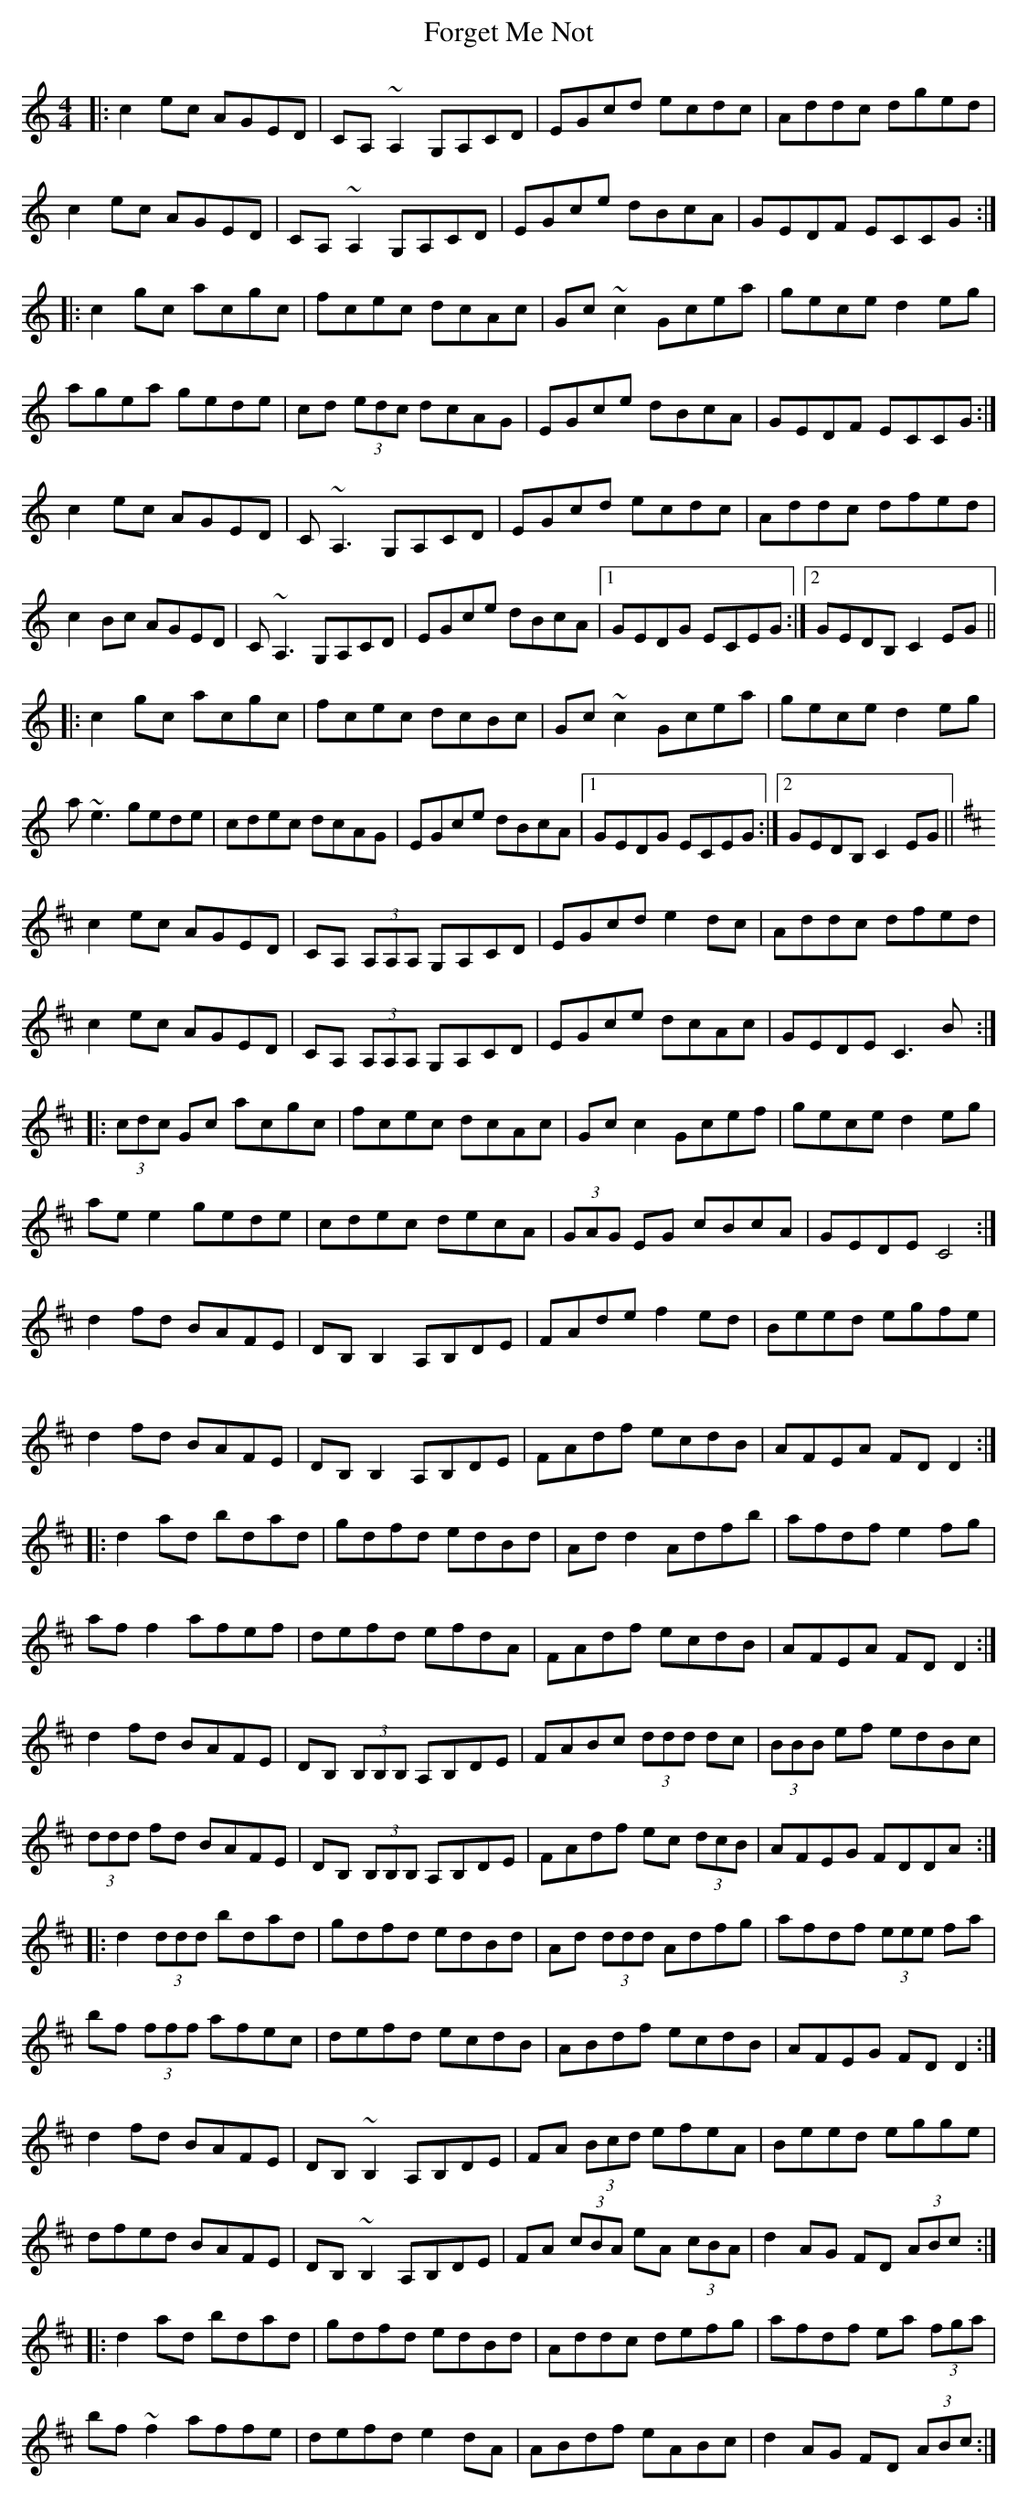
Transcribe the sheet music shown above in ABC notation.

X:1
T: Forget Me Not
M: 4/4
L: 1/8
K: Cmaj
|:c2ec AGED|CA,~A,2 G,A,CD|EGcd ecdc|Addc dged|
c2ec AGED|CA,~A,2 G,A,CD|EGce dBcA|GEDF ECCG:|
|:c2gc acgc|fcec dcAc|Gc~c2 Gcea|gece d2eg|
agea gede|cd (3edc dcAG|EGce dBcA|GEDF ECCG:|
c2ec AGED|C~A,3 G,A,CD|EGcd ecdc|Addc dfed|
c2Bc AGED|C~A,3 G,A,CD|EGce dBcA|1 GEDG ECEG:|2 GEDB, C2EG||
|:c2gc acgc|fcec dcBc|Gc~c2 Gcea|gece d2eg|
a~e3 gede|cdec dcAG|EGce dBcA|1 GEDG ECEG:|2 GEDB, C2EG||
K:D
c2ec AGED|CA, (3A,A,A, G,A,CD|EGcd e2dc|Addc dfed|
c2ec AGED|CA, (3A,A,A, G,A,CD|EGce dcAc|GEDE C3B:|
|:(3cdc Gc acgc|fcec dcAc|Gcc2 Gcef|gece d2eg|
aee2 gede|cdec decA|(3GAG EG cBcA|GEDE C4:|
d2fd BAFE|DB,B,2 A,B,DE|FAde f2ed|Beed egfe|
d2fd BAFE|DB,B,2 A,B,DE|FAdf ecdB|AFEA FDD2:|
|:d2ad bdad|gdfd edBd|Add2 Adfb|afdf e2fg|
aff2 afef|defd efdA|FAdf ecdB|AFEA FDD2:|
d2fd BAFE|DB, (3B,B,B, A,B,DE|FABc (3ddd dc|(3BBB ef edBc|
(3ddd fd BAFE|DB, (3B,B,B, A,B,DE|FAdf ec (3dcB|AFEG FDDA:|
|:d2 (3ddd bdad|gdfd edBd|Ad (3ddd Adfg|afdf (3eee fa|
bf (3fff afec|defd ecdB|ABdf ecdB|AFEG FDD2:|
d2fd BAFE|DB,~B,2 A,B,DE|FA (3Bcd efeA|Beed egge|
dfed BAFE|DB,~B,2 A,B,DE|FA (3cBA eA (3cBA|d2AG FD (3ABc:|
|:d2ad bdad|gdfd edBd|Addc defg|afdf ea (3fga|
bf~f2 affe|defd e2dA|ABdf eABc|d2AG FD (3ABc:|
